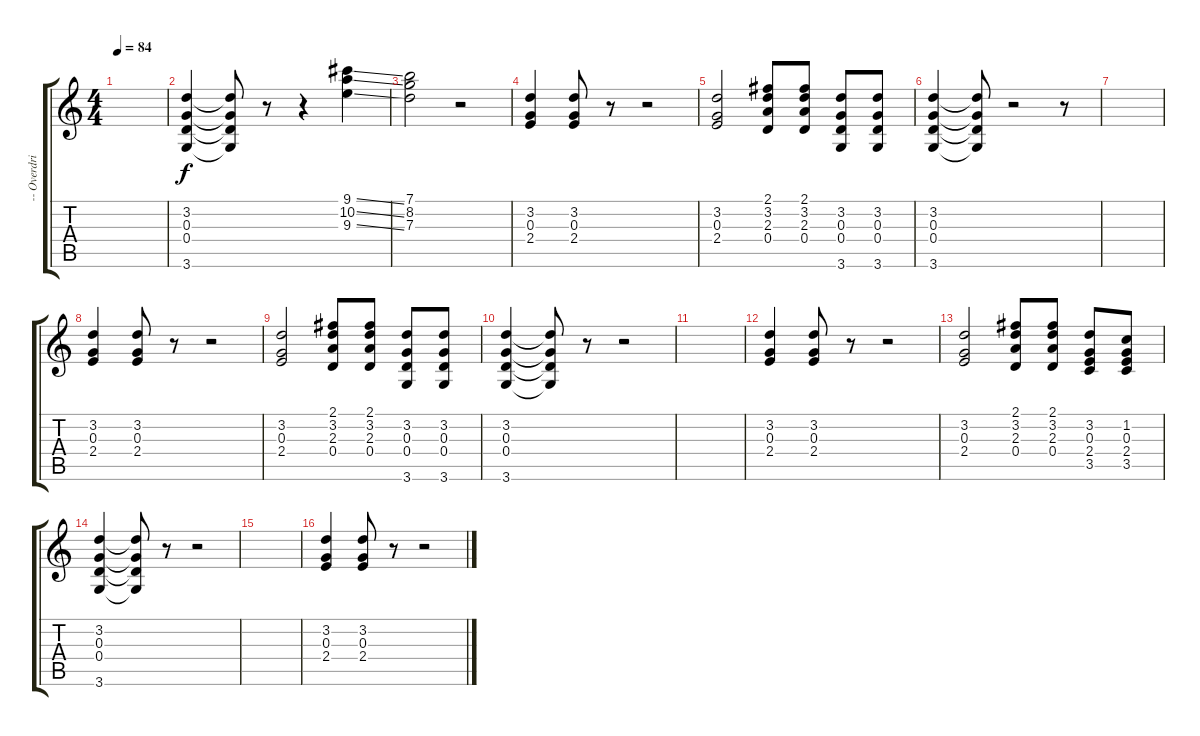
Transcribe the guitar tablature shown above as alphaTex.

\track ("-- Overdriven" "-- Overdri") {instrument overdrivenguitar}
\staff {score tabs}
\tuning (E4 B3 G3 D3 A2 E2) {hide}
\ts (4 4)
\tempo 84
\clef g2
\ks c
|
(3.2 0.3 0.4 3.6).4 (3.2{t} 0.3{t} 0.4{t} 3.6{t}).8 r.8 r.4 (9.1{ss} 10.2{ss} 9.3{ss}).4 |
(7.1 8.2 7.3).2 r.2 |
(3.2 0.3 2.4).4 (3.2 0.3 2.4).8 r.8 r.2 |
(3.2 0.3 2.4).2 (2.1 3.2 2.3 0.4).8 (2.1 3.2 2.3 0.4).8 (3.2 0.3 0.4 3.6).8 (3.2 0.3 0.4 3.6).8 |
(3.2 0.3 0.4 3.6).4 (3.2{t} 0.3{t} 0.4{t} 3.6{t}).8 r.2 r.8 |
|
(3.2 0.3 2.4).4 (3.2 0.3 2.4).8 r.8 r.2 |
(3.2 0.3 2.4).2 (2.1 3.2 2.3 0.4).8 (2.1 3.2 2.3 0.4).8 (3.2 0.3 0.4 3.6).8 (3.2 0.3 0.4 3.6).8 |
(3.2 0.3 0.4 3.6).4 (3.2{t} 0.3{t} 0.4{t} 3.6{t}).8 r.8 r.2 |
|
(3.2 0.3 2.4).4 (3.2 0.3 2.4).8 r.8 r.2 |
(3.2 0.3 2.4).2 (2.1 3.2 2.3 0.4).8 (2.1 3.2 2.3 0.4).8 (3.2 0.3 2.4 3.5).8 (1.2 0.3 2.4 3.5).8 |
(3.2 0.3 0.4 3.6).4 (3.2{t} 0.3{t} 0.4{t} 3.6{t}).8 r.8 r.2 |
|
(3.2 0.3 2.4).4 (3.2 0.3 2.4).8 r.8 r.2
